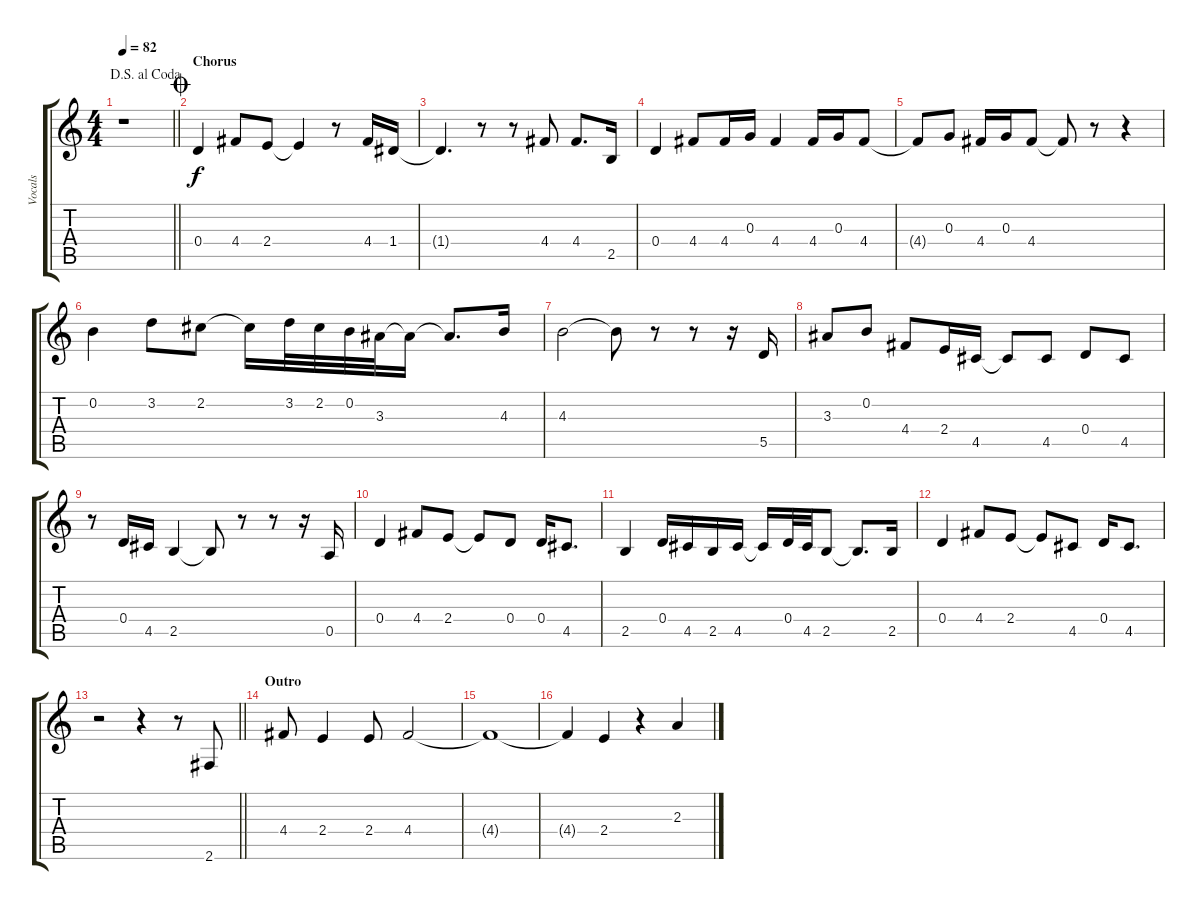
\track ("Vocals" "Vocals") {instrument choiraahs}
\staff {score tabs}
\tuning (E5 B4 G4 D4 A3 E3) {hide}
\ts (4 4)
\jump dalsegnoalcoda
\tempo 82
\clef g2
\barLineRight lightlight
\ks c
r.1{dy f} |
\section ("" "Chorus")
\jump coda
0.4.4 4.4.8 2.4.8 2.4{t}.4 r.8 4.4.16 1.4.16 |
1.4{t}.4{d} r.8 r.8 4.4.8 4.4.8{d} 2.5.16 |
0.4.4 4.4.8 4.4.16 0.3.16 4.4.4 4.4.16 0.3.16 4.4.8 |
4.4{t}.8 0.3.8 4.4.16 0.3.16 4.4.8 4.4{t}.8 r.8 r.4 |
0.2.4 3.2.8 2.2.8 2.2{t}.16 3.2.32 2.2.32 0.2.32 3.3.32 3.3{t}.16 3.3{t}.8{d} 4.3.16 |
4.3.2 4.3{t}.8 r.8 r.8 r.16 5.5.16 |
3.3.8 0.2.8 4.4.8 2.4.16 4.5.16 4.5{t}.8 4.5.8 0.4.8 4.5.8 |
r.8 0.4.16 4.5.16 2.5.4 2.5{t}.8 r.8 r.8 r.16 0.5.16 |
0.4.4 4.4.8 2.4.8 2.4{t}.8 0.4.8 0.4.16 4.5.8{d} |
2.5.4 0.4.16 4.5.16 2.5.16 4.5.16 4.5{t}.16 0.4.32 4.5.32 2.5.8 2.5{t}.8{d} 2.5.16 |
0.4.4 4.4.8 2.4.8 2.4{t}.8 4.5.8 0.4.16 4.5.8{d} |
\barLineRight lightlight
r.2 r.4 r.8 2.6.8 |
\section ("" "Outro")
4.4.8 2.4.4 2.4.8 4.4.2 |
4.4{t}.1 |
4.4{t}.4 2.4.4 r.4 2.3.4
